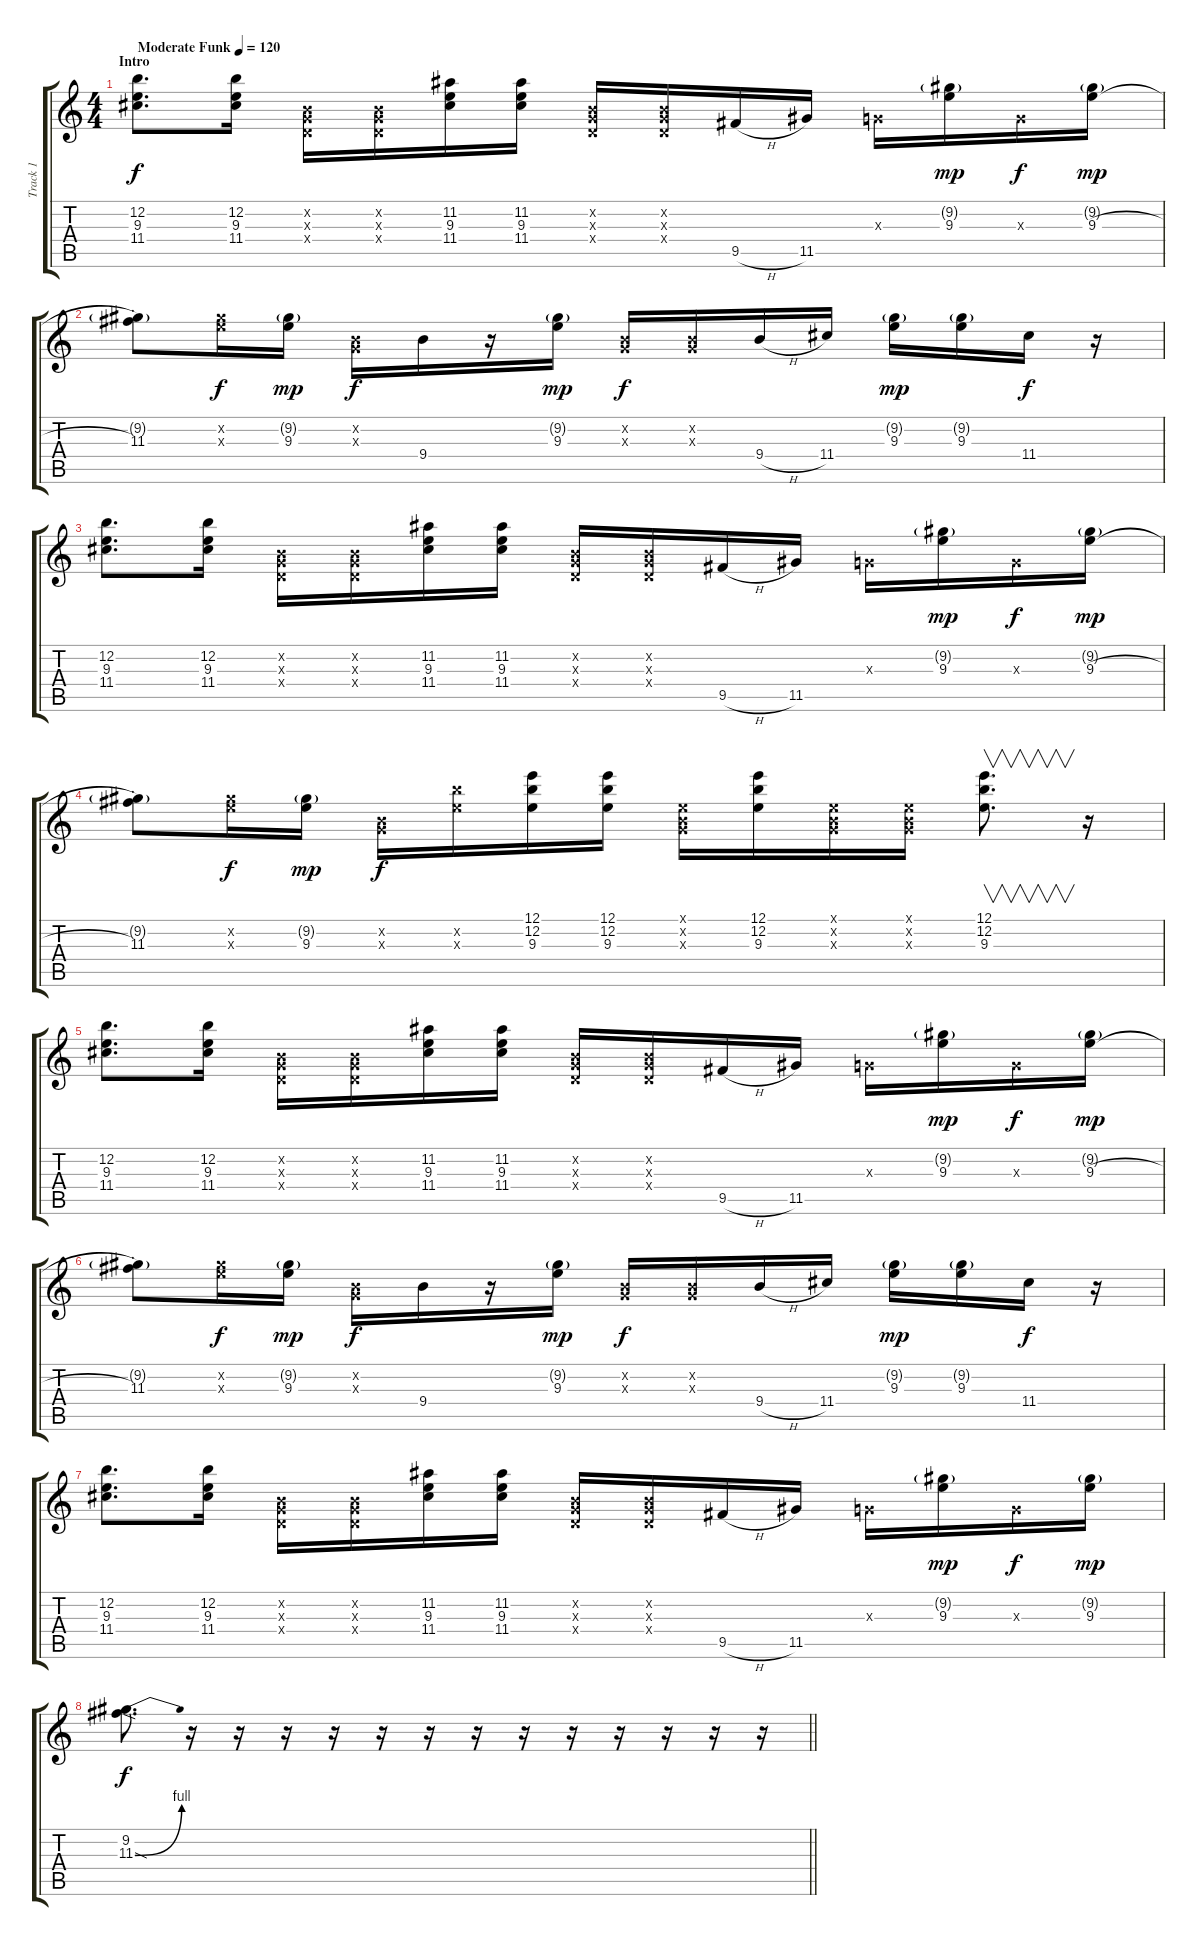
\track ("Track 1" "Track 1") {instrument overdrivenguitar}
\staff {score tabs}
\tuning (E4 B3 G3 D3 A2 E2) {hide}
\ts (4 4)
\section ("" "Intro")
\tempo (120 "Moderate Funk")
\clef g2
\ks c
(12.2 9.3 11.4).8{d dy f instrument overdrivenguitar} (12.2 9.3 11.4).16 (0.2{x} 0.3{x} 0.4{x}).16 (0.2{x} 0.3{x} 0.4{x}).16 (11.2 9.3 11.4).16 (11.2 9.3 11.4).16 (0.2{x} 0.3{x} 0.4{x}).16 (0.2{x} 0.3{x} 0.4{x}).16 9.5{h}.16 11.5.16 0.3{x}.16 (9.2{g} 9.3).16{dy mp} 0.3{x}.16{dy f} (9.2{g} 9.3{h}).16{dy mp} |
(9.2{g} 11.3{st}).8 (9.2{x} 9.3{x}).16{dy f} (9.2{g} 9.3).16{dy mp} (0.2{x} 0.3{x}).16{dy f} 9.4.16 r.16 (9.2{g} 9.3).16{dy mp} (0.2{x} 0.3{x}).16{dy f} (0.2{x} 0.3{x}).16 9.4{h}.16 11.4.16 (9.2{g} 9.3).16{dy mp} (9.2{g} 9.3).16 11.4.16{dy f} r.16 |
(12.2 9.3 11.4).8{d} (12.2 9.3 11.4).16 (0.2{x} 0.3{x} 0.4{x}).16 (0.2{x} 0.3{x} 0.4{x}).16 (11.2 9.3 11.4).16 (11.2 9.3 11.4).16 (0.2{x} 0.3{x} 0.4{x}).16 (0.2{x} 0.3{x} 0.4{x}).16 9.5{h}.16 11.5.16 0.3{x}.16 (9.2{g} 9.3).16{dy mp} 0.3{x}.16{dy f} (9.2{g} 9.3{h}).16{dy mp} |
(9.2{g} 11.3{st}).8 (9.2{x} 9.3{x}).16{dy f} (9.2{g} 9.3).16{dy mp} (0.2{x} 0.3{x}).16{dy f} (12.2{x} 9.3{x}).16 (12.1 12.2 9.3).16 (12.1 12.2 9.3).16 (0.1{x} 0.2{x} 0.3{x}).16 (12.1 12.2 9.3).16 (0.1{x} 0.2{x} 0.3{x}).16 (0.1{x} 0.2{x} 0.3{x}).16 (12.1 12.2 9.3).8{v d} r.16 |
(12.2 9.3 11.4).8{d} (12.2 9.3 11.4).16 (0.2{x} 0.3{x} 0.4{x}).16 (0.2{x} 0.3{x} 0.4{x}).16 (11.2 9.3 11.4).16 (11.2 9.3 11.4).16 (0.2{x} 0.3{x} 0.4{x}).16 (0.2{x} 0.3{x} 0.4{x}).16 9.5{h}.16 11.5.16 0.3{x}.16 (9.2{g} 9.3).16{dy mp} 0.3{x}.16{dy f} (9.2{g} 9.3{h}).16{dy mp} |
(9.2{g} 11.3{st}).8 (9.2{x} 9.3{x}).16{dy f} (9.2{g} 9.3).16{dy mp} (0.2{x} 0.3{x}).16{dy f} 9.4.16 r.16 (9.2{g} 9.3).16{dy mp} (0.2{x} 0.3{x}).16{dy f} (0.2{x} 0.3{x}).16 9.4{h}.16 11.4.16 (9.2{g} 9.3).16{dy mp} (9.2{g} 9.3).16 11.4.16{dy f} r.16 |
(12.2 9.3 11.4).8{d} (12.2 9.3 11.4).16 (0.2{x} 0.3{x} 0.4{x}).16 (0.2{x} 0.3{x} 0.4{x}).16 (11.2 9.3 11.4).16 (11.2 9.3 11.4).16 (0.2{x} 0.3{x} 0.4{x}).16 (0.2{x} 0.3{x} 0.4{x}).16 9.5{h}.16 11.5.16 0.3{x}.16 (9.2{g} 9.3).16{dy mp} 0.3{x}.16{dy f} (9.2{g} 9.3).16{dy mp} |
\barLineRight lightlight
(9.2 11.3{be (bend 0 0 60 4) sod}).8{d dy f} r.16 r.16 r.16 r.16 r.16 r.16 r.16 r.16 r.16 r.16 r.16 r.16 r.16
